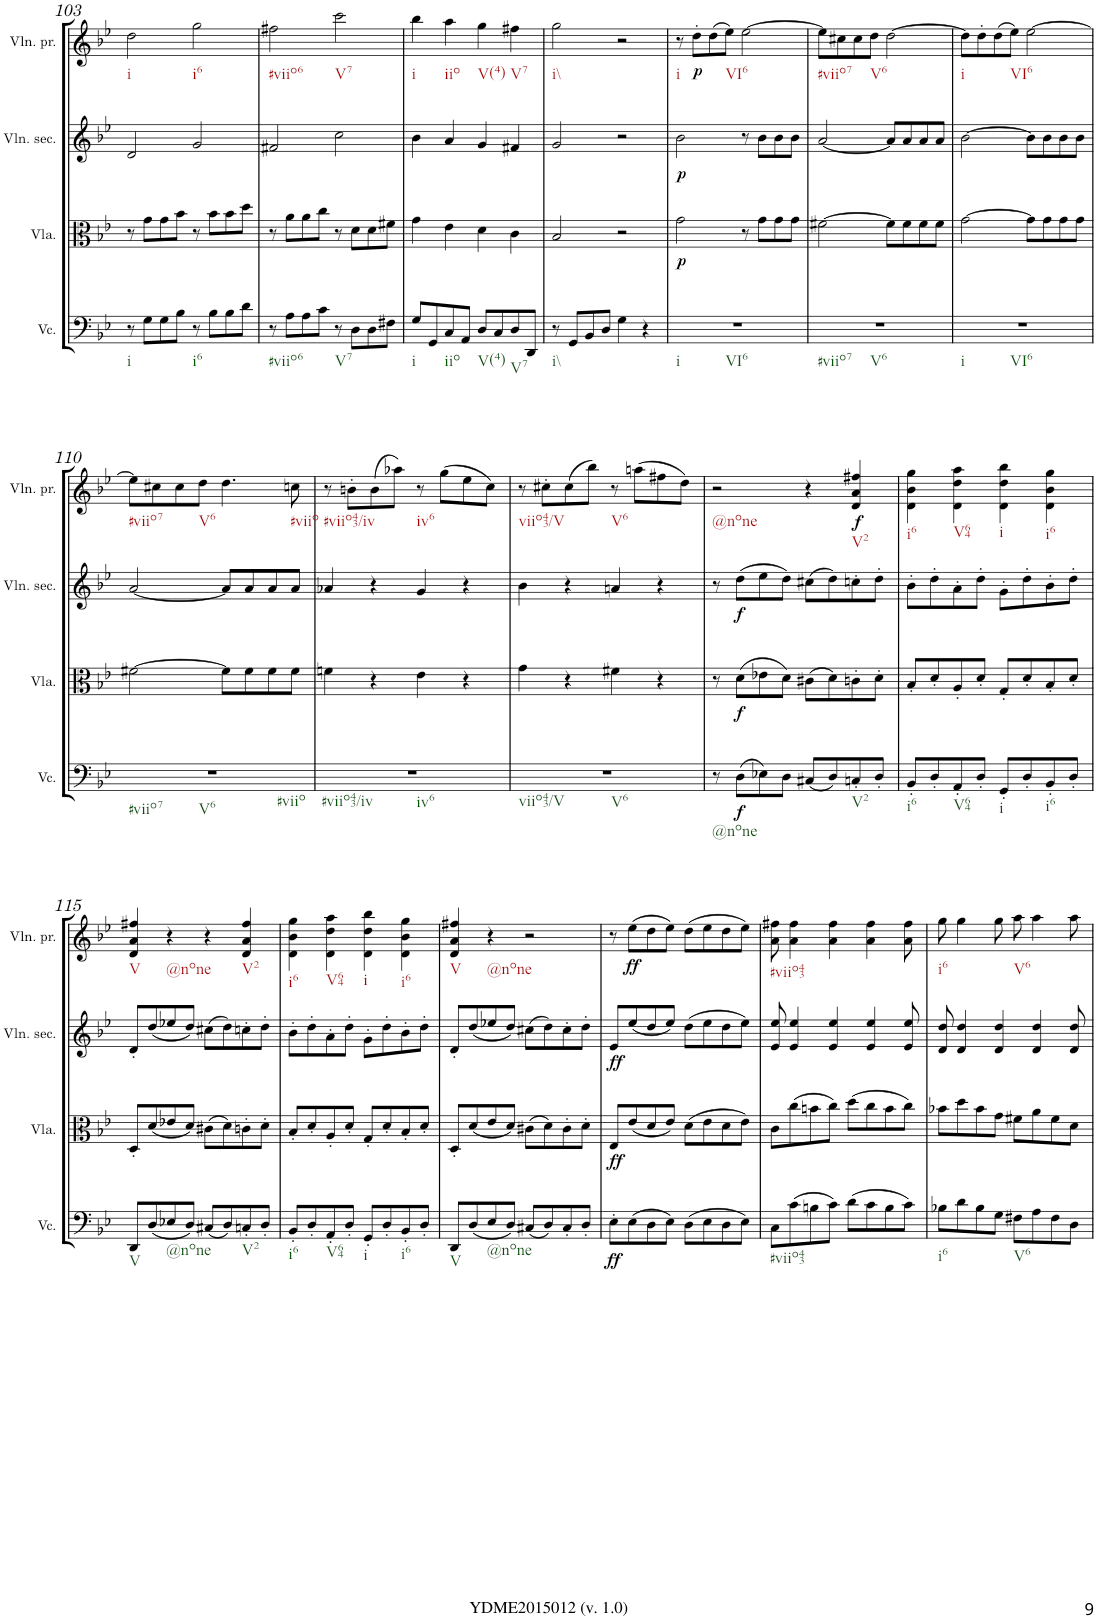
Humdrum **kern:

**kern	**dynam	**kern	**dynam	**kern	**dynam	**kern	**dynam
*part4	*part4	*part3	*part3	*part2	*part2	*part1	*part1
*staff4	*staff4	*staff3	*staff3	*staff2	*staff2	*staff1	*staff1
*I"Violoncelle	*	*I"Viola	*	*I"Violino secondo	*	*I"Violino primo	*
*I'Vc.	*	*I'Vla.	*	*I'Vln. sec.	*	*I'Vln. pr.	*
!!LO:PB:g=z
*clefF4	*	*clefC3	*	*clefG2	*	*clefG2	*
*k[b-e-]	*	*k[b-e-]	*	*k[b-e-]	*	*k[b-e-]	*
*B-:	*	*B-:	*	*B-:	*	*B-:	*
*M2/2	*	*M2/2	*	*M2/2	*	*M2/2	*
*met(c|)	*	*met(c|)	*	*met(c|)	*	*met(c|)	*
=103	=103	=103	=103	=103	=103	=103	=103
!	!	!	!	!	!	!LO:TX:b:t=i	!
!LO:TX:b:t=i	!	!	!	!	!	!	!
8r	.	8r	.	2d/	.	2dd\	.
8G\L	.	8g\L	.	.	.	.	.
8G\	.	8g\	.	.	.	.	.
8B-\J	.	8b-\J	.	.	.	.	.
!	!	!	!	!	!	!LO:TX:b:t=i6	!
!LO:TX:b:t=i6	!	!	!	!	!	!	!
8r	.	8r	.	2g/	.	2gg\	.
8B-\L	.	8b-\L	.	.	.	.	.
8B-\	.	8b-\	.	.	.	.	.
8d\J	.	8dd\J	.	.	.	.	.
=104	=104	=104	=104	=104	=104	=104	=104
!	!	!	!	!	!	!LO:TX:b:t=#viio6	!
!LO:TX:b:t=#viio6	!	!	!	!	!	!	!
8r	.	8r	.	2f#X/	.	2ff#X\	.
8A\L	.	8a\L	.	.	.	.	.
8A\	.	8a\	.	.	.	.	.
8c\J	.	8cc\J	.	.	.	.	.
!	!	!	!	!	!	!LO:TX:b:t=V7	!
!LO:TX:b:t=V7	!	!	!	!	!	!	!
8r	.	8r	.	2cc\	.	2ccc\	.
8D\L	.	8d\L	.	.	.	.	.
8D\	.	8d\	.	.	.	.	.
8F#X\J	.	8f#X\J	.	.	.	.	.
=105	=105	=105	=105	=105	=105	=105	=105
!	!	!	!	!	!	!LO:TX:b:t=i	!
!LO:TX:b:t=i	!	!	!	!	!	!	!
8G/L	.	4g\	.	4b-\	.	4bb-\	.
8GG/	.	.	.	.	.	.	.
!	!	!	!	!	!	!LO:TX:b:t=iio	!
!LO:TX:b:t=iio	!	!	!	!	!	!	!
8C/	.	4e-\	.	4a/	.	4aa\	.
8AA/J	.	.	.	.	.	.	.
!	!	!	!	!	!	!LO:TX:b:t=V(4)	!
!LO:TX:b:t=V(4)	!	!	!	!	!	!	!
8D/L	.	4d\	.	4g/	.	4gg\	.
8C/	.	.	.	.	.	.	.
!	!	!	!	!	!	!LO:TX:b:t=V7	!
!LO:TX:b:t=V7	!	!	!	!	!	!	!
8D/	.	4c\	.	4f#X/	.	4ff#X\	.
8DD/J	.	.	.	.	.	.	.
=106	=106	=106	=106	=106	=106	=106	=106
!	!	!	!	!	!	!LO:TX:b:t=i\\	!
!LO:TX:b:t=i\\	!	!	!	!	!	!	!
8r	.	2B-/	.	2g/	.	2gg\	.
8GG/L	.	.	.	.	.	.	.
8BB-/	.	.	.	.	.	.	.
8D/J	.	.	.	.	.	.	.
4G\	.	2r	.	2r	.	2r	.
4r	.	.	.	.	.	.	.
=107	=107	=107	=107	=107	=107	=107	=107
!	!	!	!	!	!	!LO:TX:b:t=i	!
!LO:TX:b:t=i	!	!	!	!	!	!	!
!LO:TX:b:t=VI6	!	!	!	!	!	!	!
!	!	!	!LO:DY:b	!	!LO:DY:b	!	!
1r	.	2g\	p	2b-\	p	8r	.
!	!	!	!	!	!	!	!LO:DY:b
.	.	.	.	.	.	8dd'\L	p
.	.	.	.	.	.	(>8dd\	.
!	!	!	!	!	!	!LO:TX:b:t=VI6	!
.	.	.	.	.	.	8ee-\J)	.
.	.	8r	.	8r	.	[2ee-\	.
.	.	8g\L	.	8b-\L	.	.	.
.	.	8g\	.	8b-\	.	.	.
.	.	8g\J	.	8b-\J	.	.	.
=108	=108	=108	=108	=108	=108	=108	=108
!	!	!	!	!	!	!LO:TX:b:t=#viio7	!
!LO:TX:b:t=#viio7	!	!	!	!	!	!	!
!LO:TX:b:t=V6	!	!	!	!	!	!	!
1r	.	[2f#X\	.	[2a/	.	8ee-\L]	.
.	.	.	.	.	.	8cc#X\	.
.	.	.	.	.	.	8cc#\	.
!	!	!	!	!	!	!LO:TX:b:t=V6	!
.	.	.	.	.	.	8dd\J	.
.	.	8f#\L]	.	8a/L]	.	[2dd\	.
.	.	8f#\	.	8a/	.	.	.
.	.	8f#\	.	8a/	.	.	.
.	.	8f#\J	.	8a/J	.	.	.
=109	=109	=109	=109	=109	=109	=109	=109
!	!	!	!	!	!	!LO:TX:b:t=i	!
!LO:TX:b:t=i	!	!	!	!	!	!	!
!LO:TX:b:t=VI6	!	!	!	!	!	!	!
1r	.	[2g\	.	[2b-\	.	8dd\L]	.
.	.	.	.	.	.	8dd'\	.
.	.	.	.	.	.	(>8dd\	.
!	!	!	!	!	!	!LO:TX:b:t=VI6	!
.	.	.	.	.	.	8ee-\J)	.
.	.	8g\L]	.	8b-\L]	.	[2ee-\	.
.	.	8g\	.	8b-\	.	.	.
.	.	8g\	.	8b-\	.	.	.
.	.	8g\J	.	8b-\J	.	.	.
!!LO:LB:g=z
=110	=110	=110	=110	=110	=110	=110	=110
!	!	!	!	!	!	!LO:TX:b:t=#viio7	!
!LO:TX:b:t=#viio7	!	!	!	!	!	!	!
!LO:TX:b:t=V6	!	!	!	!	!	!	!
!LO:TX:b:t=#viio	!	!	!	!	!	!	!
1r	.	[2f#X\	.	[2a/	.	8ee-\L]	.
.	.	.	.	.	.	8cc#X\	.
.	.	.	.	.	.	8cc#\	.
!	!	!	!	!	!	!LO:TX:b:t=V6	!
.	.	.	.	.	.	8dd\J	.
.	.	8f#\L]	.	8a/L]	.	4.dd\	.
.	.	8f#\	.	8a/	.	.	.
.	.	8f#\	.	8a/	.	.	.
!	!	!	!	!	!	!LO:TX:b:t=#viio	!
.	.	8f#\J	.	8a/J	.	8ccn\	.
=111	=111	=111	=111	=111	=111	=111	=111
!	!	!	!	!	!	!LO:TX:b:t=#viio43/iv	!
!LO:TX:b:t=#viio43/iv	!	!	!	!	!	!	!
!LO:TX:b:t=iv6	!	!	!	!	!	!	!
1r	.	4fn\	.	4a-X/	.	8r	.
.	.	.	.	.	.	8bn'\L	.
.	.	4r	.	4r	.	(>8b\	.
.	.	.	.	.	.	8aa-X\J)	.
!	!	!	!	!	!	!LO:TX:b:t=iv6	!
.	.	4e-\	.	4g/	.	8r	.
.	.	.	.	.	.	(>8gg\L	.
.	.	4r	.	4r	.	8ee-\	.
.	.	.	.	.	.	8cc\J)	.
=112	=112	=112	=112	=112	=112	=112	=112
!	!	!	!	!	!	!LO:TX:b:t=viio43/V	!
!LO:TX:b:t=viio43/V	!	!	!	!	!	!	!
!LO:TX:b:t=V6	!	!	!	!	!	!	!
1r	.	4g\	.	4b-\	.	8r	.
.	.	.	.	.	.	8cc#X'\L	.
.	.	4r	.	4r	.	(>8cc#\	.
.	.	.	.	.	.	8bb-\J)	.
!	!	!	!	!	!	!LO:TX:b:t=V6	!
.	.	4f#X\	.	4an/	.	8r	.
.	.	.	.	.	.	(>8aan\L	.
.	.	4r	.	4r	.	8ff#X\	.
.	.	.	.	.	.	8dd\J)	.
=113	=113	=113	=113	=113	=113	=113	=113
!	!	!	!	!	!	!LO:TX:b:t=@none	!
!LO:TX:b:t=@none	!	!	!	!	!	!	!
8r	.	8r	.	8r	.	2r	.
!	!LO:DY:b	!	!LO:DY:b	!	!LO:DY:b	!	!
(>8D\L	f	(>8d\L	f	(>8dd\L	f	.	.
8E-X\)	.	8e-X\	.	8ee-\	.	.	.
8D\J	.	8d\J)	.	8dd\J)	.	.	.
(<8C#X/L	.	(>8c#X\L	.	(>8cc#X\L	.	4r	.
8D/)	.	8d\)	.	8dd\)	.	.	.
!	!	!	!	!	!	!LO:TX:b:t=V2	!
!LO:TX:b:t=V2	!	!	!	!	!	!	!
!	!	!	!	!	!	!	!LO:DY:b
8Cn'/	.	8cn'\	.	8ccn'\	.	4d/ 4a/ 4ff#X/	f
8D'/J	.	8d'\J	.	8dd'\J	.	.	.
=114	=114	=114	=114	=114	=114	=114	=114
!	!	!	!	!	!	!LO:TX:b:t=i6	!
!LO:TX:b:t=i6	!	!	!	!	!	!	!
8BB-'/L	.	8B-'/L	.	8b-'\L	.	4d\ 4b-\ 4gg\	.
8D'/	.	8d'/	.	8dd'\	.	.	.
!	!	!	!	!	!	!LO:TX:b:t=V64	!
!LO:TX:b:t=V64	!	!	!	!	!	!	!
8AA'/	.	8A'/	.	8a'\	.	4d\ 4dd\ 4aa\	.
8D'/J	.	8d'/J	.	8dd'\J	.	.	.
!	!	!	!	!	!	!LO:TX:b:t=i	!
!LO:TX:b:t=i	!	!	!	!	!	!	!
8GG'/L	.	8G'/L	.	8g'\L	.	4d\ 4dd\ 4bb-\	.
8D'/	.	8d'/	.	8dd'\	.	.	.
!	!	!	!	!	!	!LO:TX:b:t=i6	!
!LO:TX:b:t=i6	!	!	!	!	!	!	!
8BB-'/	.	8B-'/	.	8b-'\	.	4d\ 4b-\ 4gg\	.
8D'/J	.	8d'/J	.	8dd'\J	.	.	.
!!LO:LB:g=z
=115	=115	=115	=115	=115	=115	=115	=115
!	!	!	!	!	!	!LO:TX:b:t=V	!
!LO:TX:b:t=V	!	!	!	!	!	!	!
8DD/L	.	8D'/L	.	8d'/L	.	4d/ 4a/ 4ff#X/	.
(<8D/	.	(<8d/	.	(<8dd/	.	.	.
!	!	!	!	!	!	!LO:TX:b:t=@none	!
!LO:TX:b:t=@none	!	!	!	!	!	!	!
8E-X/	.	8e-X/	.	8ee-X/	.	4r	.
8D/J)	.	8d/J)	.	8dd/J)	.	.	.
(<8C#X/L	.	(>8c#X\L	.	(>8cc#X\L	.	4r	.
8D/)	.	8d\)	.	8dd\)	.	.	.
!	!	!	!	!	!	!LO:TX:b:t=V2	!
!LO:TX:b:t=V2	!	!	!	!	!	!	!
8Cn'/	.	8cn'\	.	8ccn'\	.	4d/ 4a/ 4ff#/	.
8D'/J	.	8d'\J	.	8dd'\J	.	.	.
=116	=116	=116	=116	=116	=116	=116	=116
!	!	!	!	!	!	!LO:TX:b:t=i6	!
!LO:TX:b:t=i6	!	!	!	!	!	!	!
8BB-'/L	.	8B-'/L	.	8b-'\L	.	4d\ 4b-\ 4gg\	.
8D'/	.	8d'/	.	8dd'\	.	.	.
!	!	!	!	!	!	!LO:TX:b:t=V64	!
!LO:TX:b:t=V64	!	!	!	!	!	!	!
8AA'/	.	8A'/	.	8a'\	.	4d\ 4dd\ 4aa\	.
8D'/J	.	8d'/J	.	8dd'\J	.	.	.
!	!	!	!	!	!	!LO:TX:b:t=i	!
!LO:TX:b:t=i	!	!	!	!	!	!	!
8GG'/L	.	8G'/L	.	8g'\L	.	4d\ 4dd\ 4bb-\	.
8D'/	.	8d'/	.	8dd'\	.	.	.
!	!	!	!	!	!	!LO:TX:b:t=i6	!
!LO:TX:b:t=i6	!	!	!	!	!	!	!
8BB-'/	.	8B-'/	.	8b-'\	.	4d\ 4b-\ 4gg\	.
8D'/J	.	8d'/J	.	8dd'\J	.	.	.
=117	=117	=117	=117	=117	=117	=117	=117
!	!	!	!	!	!	!LO:TX:b:t=V	!
!LO:TX:b:t=V	!	!	!	!	!	!	!
8DD/L	.	8D'/L	.	8d'/L	.	4d/ 4a/ 4ff#X/	.
(<8D/	.	(<8d/	.	(<8dd/	.	.	.
!	!	!	!	!	!	!LO:TX:b:t=@none	!
!LO:TX:b:t=@none	!	!	!	!	!	!	!
8E-/	.	8e-/	.	8ee-X/	.	4r	.
8D/J)	.	8d/J)	.	8dd/J)	.	.	.
(<8C#X/L	.	(>8c#X\L	.	(>8cc#X\L	.	2r	.
8D/)	.	8d\)	.	8dd\)	.	.	.
8C#'/	.	8c#'\	.	8cc#'\	.	.	.
8D'/J	.	8d'\J	.	8dd'\J	.	.	.
=118	=118	=118	=118	=118	=118	=118	=118
!	!LO:DY:b	!	!LO:DY:b	!	!LO:DY:b	!	!
8E-'\L	ff	8E-/L	ff	8e-/L	ff	8r	.
!	!	!	!	!	!	!	!LO:DY:b
(>8E-\	.	(<8e-/	.	(<8ee-/	.	(>8ee-\L	ff
8D\	.	8d/	.	8dd/	.	8dd\	.
8E-\J)	.	8e-/J)	.	8ee-/J)	.	8ee-\J)	.
(>8D\L	.	(>8d\L	.	(>8dd\L	.	(>8dd\L	.
8E-\	.	8e-\	.	8ee-\	.	8ee-\	.
8D\	.	8d\	.	8dd\	.	8dd\	.
8E-\J)	.	8e-\J)	.	8ee-\J)	.	8ee-\J)	.
=119	=119	=119	=119	=119	=119	=119	=119
!	!	!	!	!	!	!LO:TX:b:t=#viio43	!
!LO:TX:b:t=#viio43	!	!	!	!	!	!	!
8C\L	.	8c\L	.	8e-/ 8ee-/	.	8a\ 8ff#X\	.
(>8c\	.	(>8cc\	.	4e-/ 4ee-/	.	4a\ 4ff#\	.
8Bn\	.	8bn\	.	.	.	.	.
8c\J)	.	8cc\J)	.	4e-/ 4ee-/	.	4a\ 4ff#\	.
(>8d\L	.	(>8dd\L	.	.	.	.	.
8c\	.	8cc\	.	4e-/ 4ee-/	.	4a\ 4ff#\	.
8B\	.	8b\	.	.	.	.	.
8c\J)	.	8cc\J)	.	8e-/ 8ee-/	.	8a\ 8ff#\	.
=120	=120	=120	=120	=120	=120	=120	=120
!	!	!	!	!	!	!LO:TX:b:t=i6	!
!LO:TX:b:t=i6	!	!	!	!	!	!	!
8B-X\L	.	8b-X\L	.	8d/ 8dd/	.	8gg\	.
8d\	.	8dd\	.	4d/ 4dd/	.	4gg\	.
8B-\	.	8b-\	.	.	.	.	.
8G\J	.	8g\J	.	4d/ 4dd/	.	8gg\	.
!	!	!	!	!	!	!LO:TX:b:t=V6	!
!LO:TX:b:t=V6	!	!	!	!	!	!	!
8F#X\L	.	8f#X\L	.	.	.	8aa\	.
8A\	.	8a\	.	4d/ 4dd/	.	4aa\	.
8F#\	.	8f#\	.	.	.	.	.
8D\J	.	8d\J	.	8d/ 8dd/	.	8aa\	.
=	=	=	=	=	=	=	=
*-	*-	*-	*-	*-	*-	*-	*-
